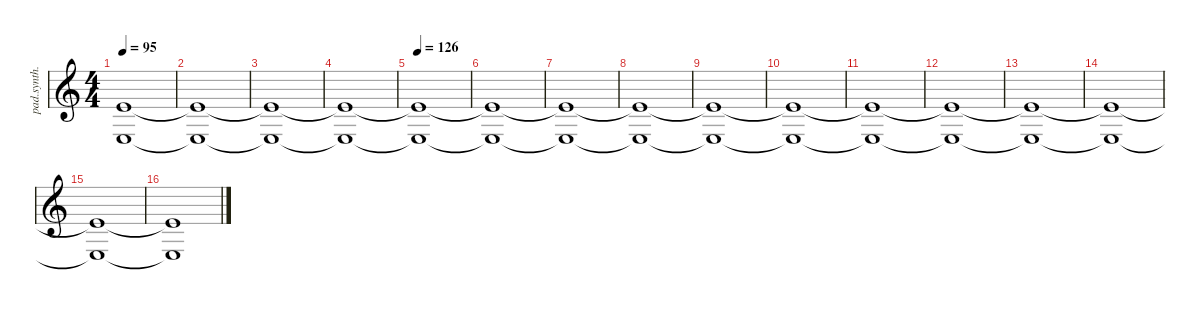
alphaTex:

\defaultSystemsLayout 4
\hideDynamics
\bracketExtendMode nobrackets
\otherSystemsTrackNameOrientation horizontal
\track ("Synth Pad" "pad.synth.") {instrument pad4choir}
\staff {score}
\tuning (E5 B4 G4 D4 A3 E3)
\ts (4 4)
\beaming (8 2 2 2 2)
\tempo 95
\clef g2
\ks c
(2.4 0.6).1{dy f instrument pad4choir beam Up} |
(2.4{t} 0.6{t}).1{beam Up} |
(2.4{t} 0.6{t}).1{beam Up} |
(2.4{t} 0.6{t}).1{beam Up} |
\tempo 126
(2.4{t} 0.6{t}).1{beam Up} |
(2.4{t} 0.6{t}).1{beam Up} |
(2.4{t} 0.6{t}).1{beam Up} |
(2.4{t} 0.6{t}).1{beam Up} |
(2.4{t} 0.6{t}).1{beam Up} |
(2.4{t} 0.6{t}).1{beam Up} |
(2.4{t} 0.6{t}).1{beam Up} |
(2.4{t} 0.6{t}).1{beam Up} |
(2.4{t} 0.6{t}).1{beam Up} |
(2.4{t} 0.6{t}).1{beam Up} |
(2.4{t} 0.6{t}).1{beam Up} |
(2.4{t} 0.6{t}).1{beam Up}
